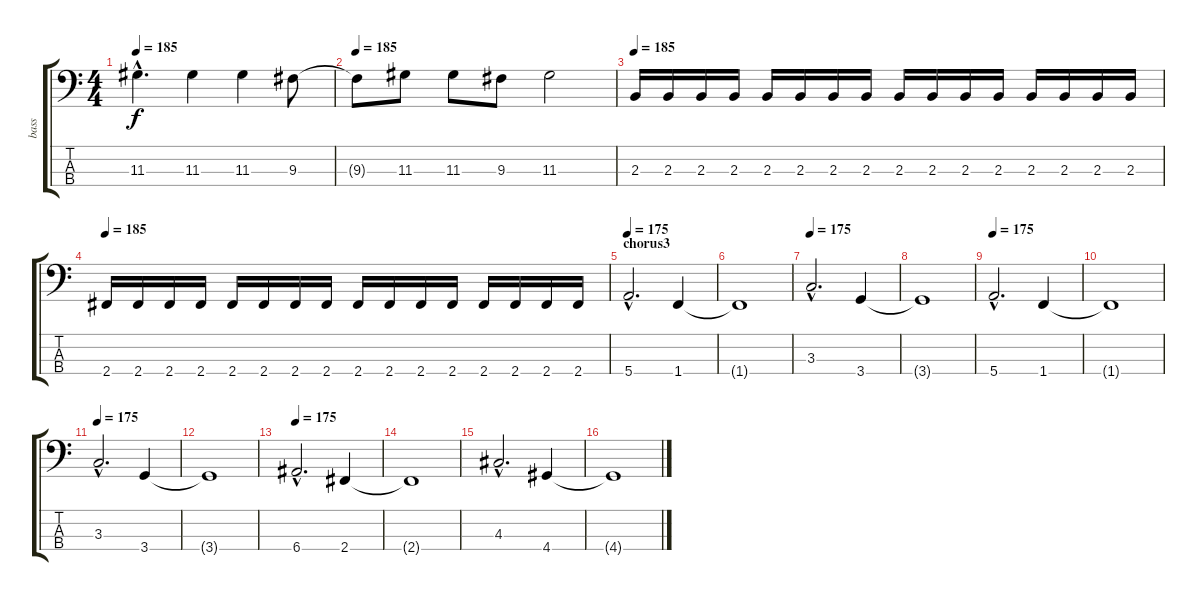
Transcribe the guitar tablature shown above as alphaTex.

\track ("bass" "bass") {instrument electricbasspick}
\staff {score tabs}
\tuning (G2 D2 A1 E1) {hide}
\ts (4 4)
\tempo 185
\clef f4
\ks c
11.3{hac}.4{d dy f} 11.3.4 11.3.4 9.3.8 |
\tempo 185
9.3{t}.8 11.3.8 11.3.8 9.3.8 11.3.2 |
\tempo 185
2.3.16 2.3.16 2.3.16 2.3.16 2.3.16 2.3.16 2.3.16 2.3.16 2.3.16 2.3.16 2.3.16 2.3.16 2.3.16 2.3.16 2.3.16 2.3.16 |
\tempo 185
2.4.16 2.4.16 2.4.16 2.4.16 2.4.16 2.4.16 2.4.16 2.4.16 2.4.16 2.4.16 2.4.16 2.4.16 2.4.16 2.4.16 2.4.16 2.4.16 |
\section ("" "chorus3")
\tempo 175
5.4{hac}.2{d} 1.4.4 |
1.4{t}.1 |
\tempo 175
3.3{hac}.2{d} 3.4.4 |
3.4{t}.1 |
\tempo 175
5.4{hac}.2{d} 1.4.4 |
1.4{t}.1 |
\tempo 175
3.3{hac}.2{d} 3.4.4 |
3.4{t}.1 |
\tempo 175
6.4{hac}.2{d} 2.4.4 |
2.4{t}.1 |
4.3{hac}.2{d} 4.4.4 |
4.4{t}.1
